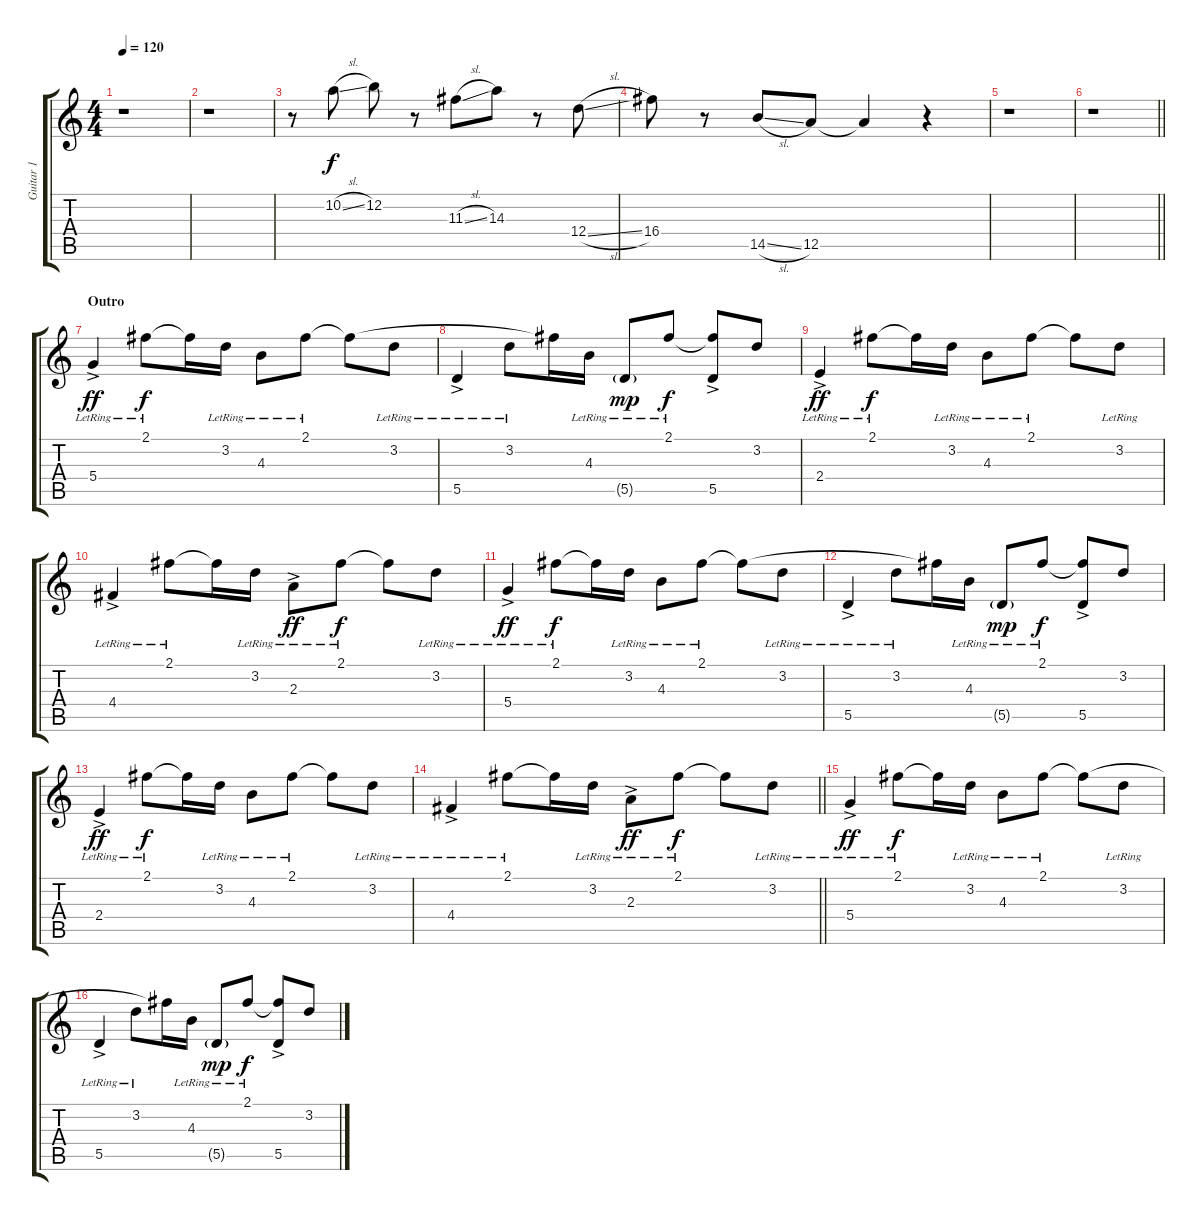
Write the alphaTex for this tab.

\track ("Guitar 1" "Guitar 1") {instrument electricguitarclean}
\staff {score tabs}
\tuning (E4 B3 G3 D3 A2 E2) {hide}
\ts (4 4)
\tempo 120
\clef g2
\ks c
r.1{dy f} |
r.1 |
r.8 10.2{sl}.8 12.2.8 r.8 11.3{sl}.8 14.3.8 r.8 12.4{sl}.8 |
16.4.8 r.8 14.5{sl}.8 12.5.8 12.5{t}.4 r.4 |
r.1 |
\barLineRight lightlight
r.1 |
\section ("" "Outro")
5.4{ac lr}.4{dy ff} 2.1{lr}.8{dy f} 2.1{t}.16 3.2{lr}.16 4.3{lr}.8 2.1{lr}.8 2.1{t}.8 3.2{lr}.8 |
5.5{ac lr}.4 3.2{lr}.8 2.1{t}.16 4.3{lr}.16 5.5{g lr}.8{dy mp} 2.1{lr}.8{dy f} (2.1{t} 5.5{ac}).8 3.2.8 |
2.4{ac lr}.4{dy ff} 2.1{lr}.8{dy f} 2.1{t}.16 3.2{lr}.16 4.3{lr}.8 2.1{lr}.8 2.1{t}.8 3.2{lr}.8 |
4.4{ac lr}.4 2.1{lr}.8 2.1{t}.16 3.2{lr}.16 2.3{ac lr}.8{dy ff} 2.1{lr}.8{dy f} 2.1{t}.8 3.2{lr}.8 |
5.4{ac lr}.4{dy ff} 2.1{lr}.8{dy f} 2.1{t}.16 3.2{lr}.16 4.3{lr}.8 2.1{lr}.8 2.1{t}.8 3.2{lr}.8 |
5.5{ac lr}.4 3.2{lr}.8 2.1{t}.16 4.3{lr}.16 5.5{g lr}.8{dy mp} 2.1{lr}.8{dy f} (2.1{t} 5.5{ac}).8 3.2.8 |
2.4{ac lr}.4{dy ff} 2.1{lr}.8{dy f} 2.1{t}.16 3.2{lr}.16 4.3{lr}.8 2.1{lr}.8 2.1{t}.8 3.2{lr}.8 |
\barLineRight lightlight
4.4{ac lr}.4 2.1{lr}.8 2.1{t}.16 3.2{lr}.16 2.3{ac lr}.8{dy ff} 2.1{lr}.8{dy f} 2.1{t}.8 3.2{lr}.8 |
5.4{ac lr}.4{dy ff} 2.1{lr}.8{dy f} 2.1{t}.16 3.2{lr}.16 4.3{lr}.8 2.1{lr}.8 2.1{t}.8 3.2{lr}.8 |
5.5{ac lr}.4 3.2{lr}.8 2.1{t}.16 4.3{lr}.16 5.5{g lr}.8{dy mp} 2.1{lr}.8{dy f} (2.1{t} 5.5{ac}).8 3.2.8
